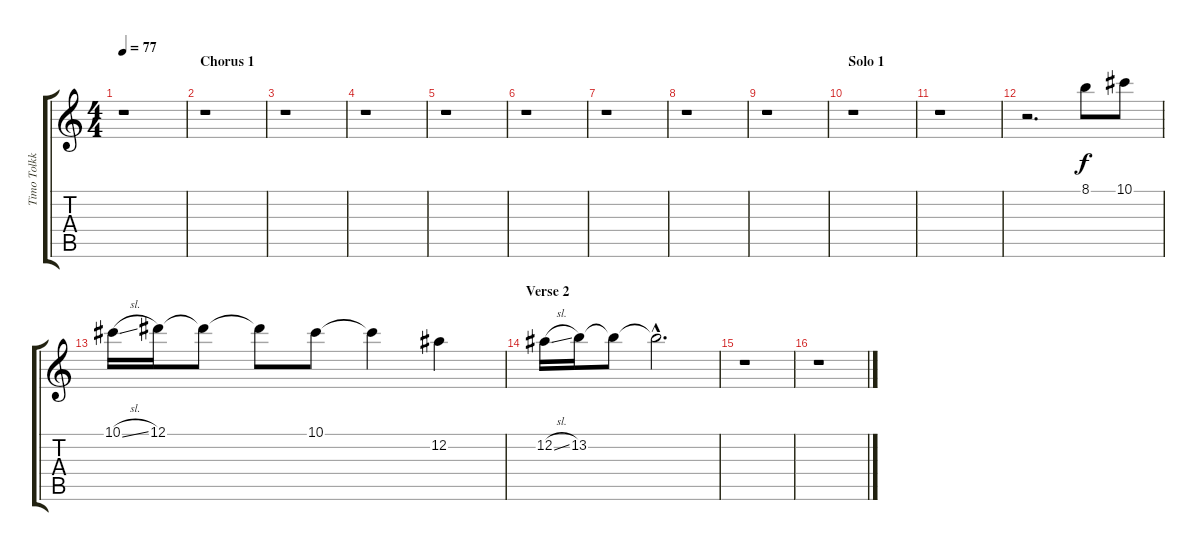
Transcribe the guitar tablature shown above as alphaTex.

\track ("Timo Tolkki (Overdub)" "Timo Tolkk") {instrument distortionguitar}
\staff {score tabs}
\tuning (Eb4 Bb3 Gb3 Db3 Ab2 Eb2) {hide}
\ts (4 4)
\tempo 77
\clef g2
\ks c
r.1{dy f} |
\section ("" "Chorus 1")
r.1 |
r.1 |
r.1 |
r.1 |
r.1 |
r.1 |
r.1 |
r.1 |
\section ("" "Solo 1")
r.1 |
r.1 |
r.2{d} 8.1.8 10.1.8 |
10.1{sl}.16 12.1.16 12.1{t}.8 12.1{t}.8 10.1.8 10.1{t}.4 12.2.4 |
\section ("" "Verse 2")
12.2{sl}.16 13.2.16 13.2{t}.8 13.2{hac t}.2{d} |
r.1 |
r.1
